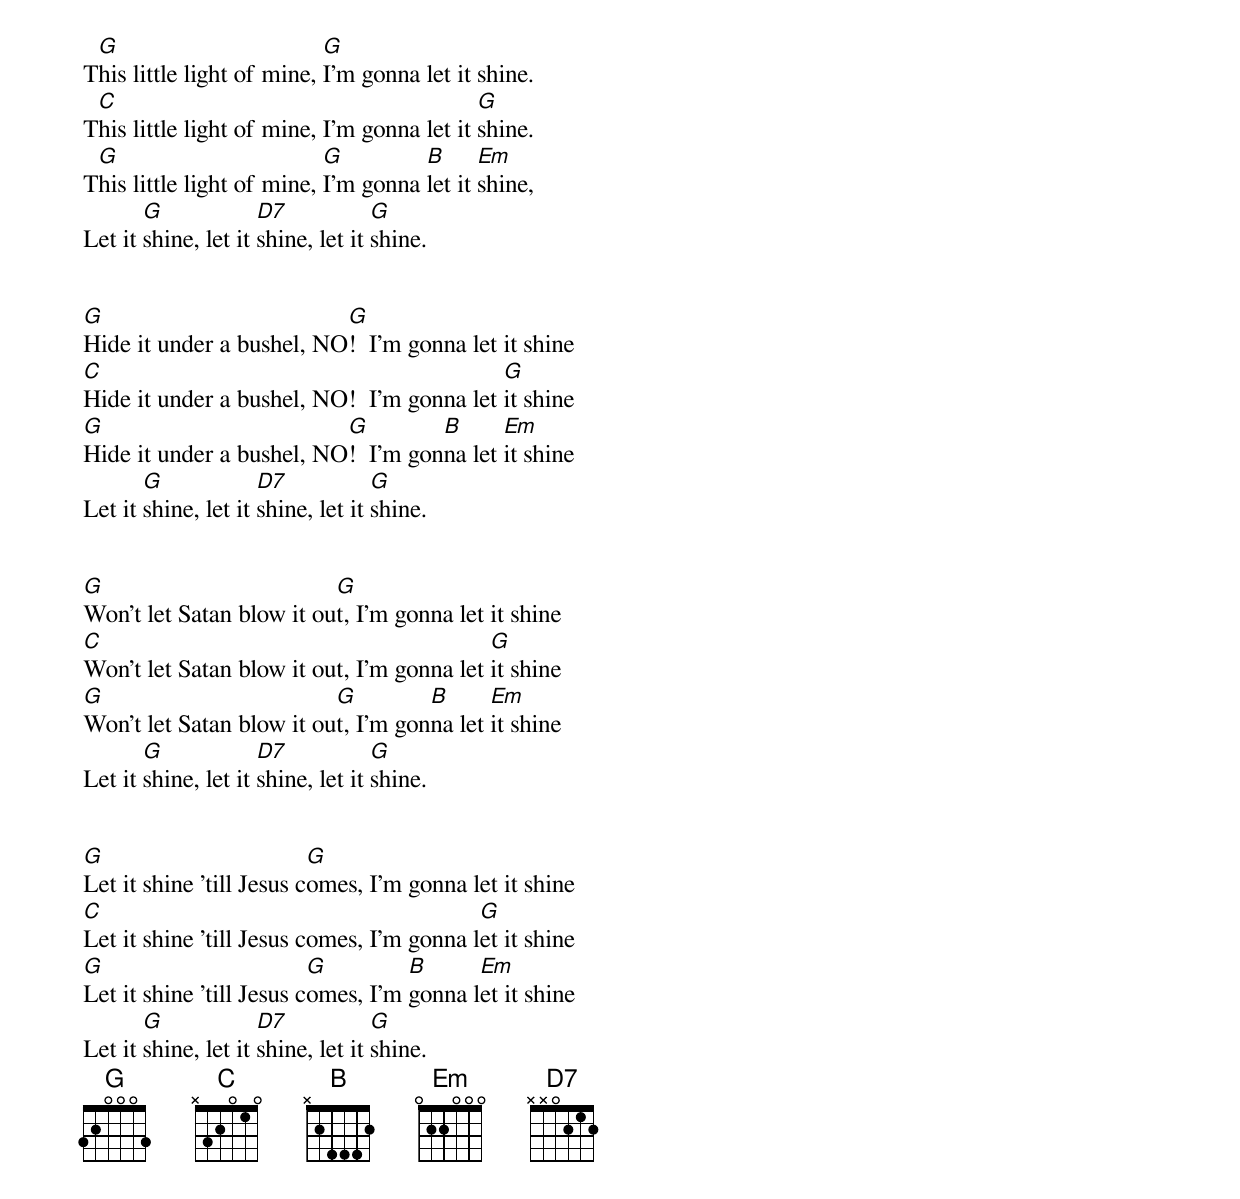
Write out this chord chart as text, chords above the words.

 G                         G
This little light of mine, I'm gonna let it shine.
 C                                          G
This little light of mine, I'm gonna let it shine.
 G                         G         B      Em
This little light of mine, I'm gonna let it shine,
       G             D7            G
Let it shine, let it shine, let it shine.


G                         G
Hide it under a bushel, NO!  I'm gonna let it shine
C                                          G
Hide it under a bushel, NO!  I'm gonna let it shine
G                         G         B      Em
Hide it under a bushel, NO!  I'm gonna let it shine
       G             D7            G
Let it shine, let it shine, let it shine.


G                         G
Won't let Satan blow it out, I'm gonna let it shine
C                                          G
Won't let Satan blow it out, I'm gonna let it shine
G                         G         B      Em
Won't let Satan blow it out, I'm gonna let it shine
       G             D7            G
Let it shine, let it shine, let it shine.


G                         G
Let it shine 'till Jesus comes, I'm gonna let it shine
C                                          G
Let it shine 'till Jesus comes, I'm gonna let it shine
G                         G         B      Em
Let it shine 'till Jesus comes, I'm gonna let it shine
       G             D7            G
Let it shine, let it shine, let it shine.
